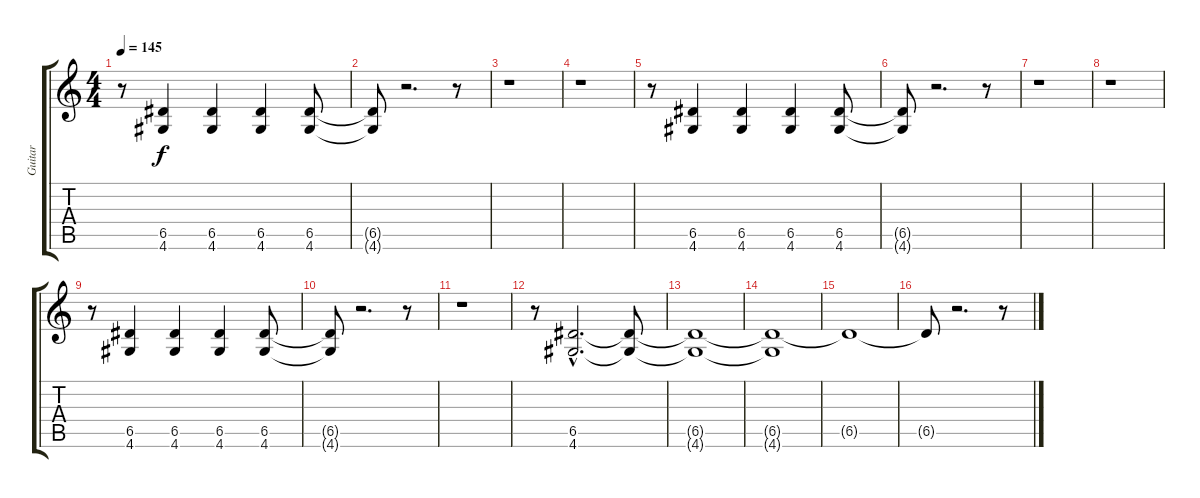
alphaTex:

\track ("Guitar" "Guitar") {instrument distortionguitar}
\staff {score tabs}
\tuning (E4 B3 G3 D3 A2 E2) {hide}
\ts (4 4)
\tempo 145
\clef g2
\ks c
r.8{dy f} (6.5 4.6).4 (6.5 4.6).4 (6.5 4.6).4 (6.5 4.6).8 |
(6.5{t} 4.6{t}).8 r.2{d} r.8 |
r.1 |
r.1 |
r.8 (6.5 4.6).4 (6.5 4.6).4 (6.5 4.6).4 (6.5 4.6).8 |
(6.5{t} 4.6{t}).8 r.2{d} r.8 |
r.1 |
r.1 |
r.8 (6.5 4.6).4 (6.5 4.6).4 (6.5 4.6).4 (6.5 4.6).8 |
(6.5{t} 4.6{t}).8 r.2{d} r.8 |
r.1 |
r.8 (6.5{hac} 4.6{hac}).2{d} (6.5{t} 4.6{t}).8 |
(6.5{t} 4.6{t}).1 |
(6.5{t} 4.6{t}).1 |
6.5{t}.1 |
6.5{t}.8 r.2{d} r.8
